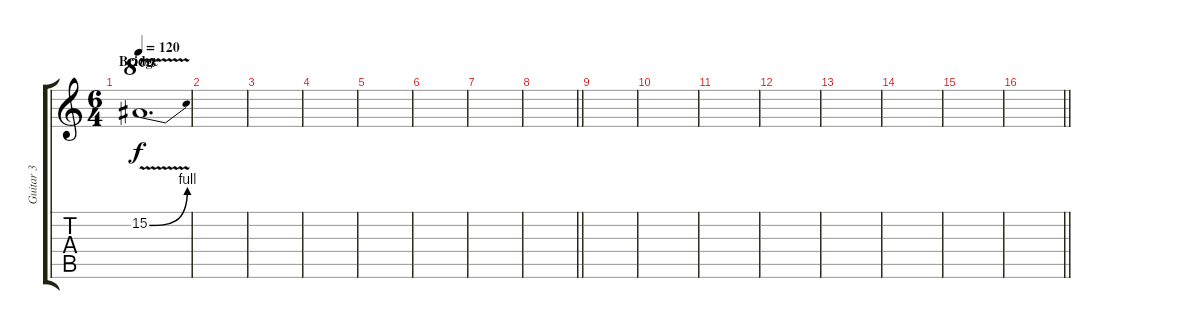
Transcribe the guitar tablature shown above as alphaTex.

\track ("Guitar 3" "Guitar 3") {instrument distortionguitar}
\staff {score tabs}
\tuning (C4 G3 Eb3 Bb2 F2 C2) {hide}
\ts (6 4)
\section ("" "Bridge")
\tempo 120
\clef g2
\ks c
15.2{be (bend 0 0 60 4) v}.1{d ot 8va dy f volume 2} |
|
|
|
|
|
|
\barLineRight lightlight
|
\section ("" "")
|
|
|
|
|
|
|
\barLineRight lightlight
